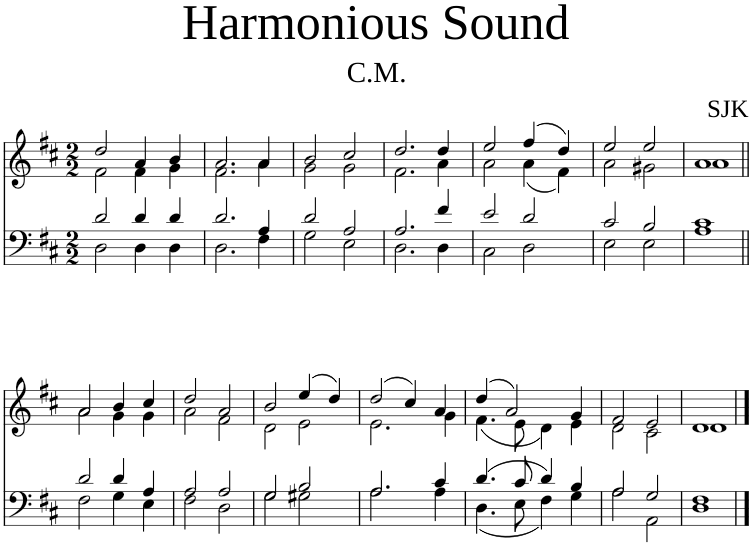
**kern	**kern
*part1	*part1
*staff2	*staff1
*I"Piano	*
*I'Pno	*
*clefF4	*clefG2
*k[f#c#]	*k[f#c#]
*M2/2	*M2/2
=1	=1
*^	*^
2d/	2D\	2dd/	2f#\
4d/	4D\	4a/	4f#\
4d/	4D\	4b/	4g\
=2	=2	=2	=2
2.d/	2.D\	2.a/	2.f#\
4A/	4F#\	4a/	4a\
=3	=3	=3	=3
2d/	2G\	2b/	2g\
2A/	2E\	2cc#/	2g\
=4	=4	=4	=4
2.A/	2.D\	2.dd/	2.f#\
4f#/	4D\	4dd/	4a\
=5	=5	=5	=5
2e/	2C#\	2ee/	2a\
2d/	2D\	(4ff#/	(4a\
.	.	4dd/)	4f#\)
=6	=6	=6	=6
2c#/	2E\	2ee/	2a\
2B/	2E\	2ee/	2g#X\
=7	=7	=7	=7
1c#	1A	1a	1a
!!LO:LB:g=z	!!
=8||	=8||	=8||	=8||
2d/	2F#\	2a/	2a\
4d/	4G\	4b/	4g\
4A/	4E\	4cc#/	4g\
=9	=9	=9	=9
2A/	2F#\	2dd/	2a\
2A/	2D\	2a/	2f#\
=10	=10	=10	=10
2G/	2G\	2b/	2d\
2B/	2G#X\	(4ee/	2e\
.	.	4dd/)	.
=11	=11	=11	=11
2.A/	2.A\	(2dd/	2.e\
.	.	4cc#/)	.
4c#/	4A\	4a/	4g\
=12	=12	=12	=12
4.d/	4.D\	(4dd/	(4.f#\
.	.	2a/)	.
8c#/	8E\	.	8e\
4d/	4F#\	.	4d\)
4B/	4G\	4g/	4e\
=13	=13	=13	=13
2A/	2A\	2f#/	2d\
2G/	2AA\	2e/	2c#\
=14	=14	=14	=14
1F#	1D	1d	1d
*v	*v	*	*
*	*v	*v
==	==
*-	*-
